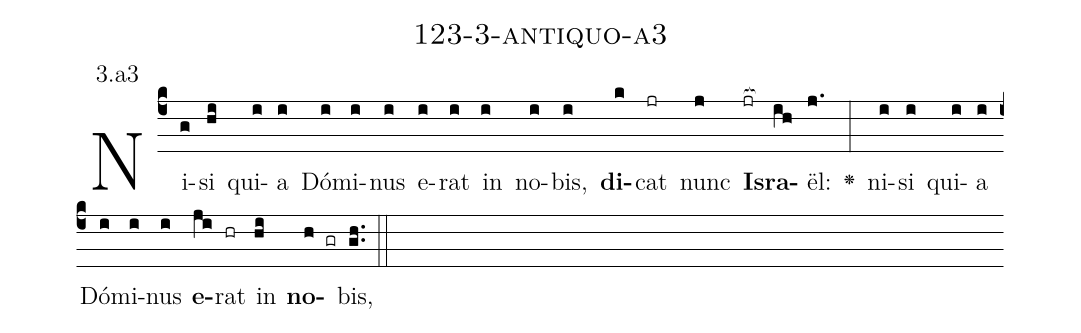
name: 123-3-antiquo-a3;
annotation: 3.a3;
%%
(c4)Ni(g)si(hi) qui(i)a(i) Dó(i)mi(i)nus(i) e(i)rat(i) in(i) no(i)bis,(i) <b>di</b>(k)cat(jr) nunc(j) <b>Is</b>(jr[ocb:1{])<b>ra</b>(ih[ocb:0}])ël:(j.) <v>\greheightstar</v>(:) ni(i)si(i) qui(i)a(i) Dó(i)mi(i)nus(i) <b>e</b>(ji)rat(hr) in(hi) <b>no</b>(h gr)bis,(gh..) (::)


%E(i) u(i) o(ji) u(hi) a(h) e.(gh..) (::)
